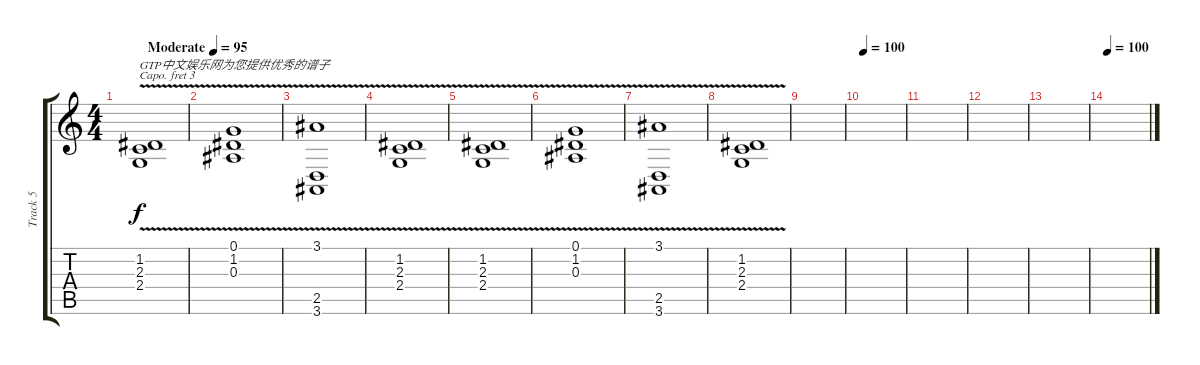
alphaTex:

\track ("Track 5" "Track 5") {instrument choiraahs}
\staff {score tabs}
\capo 3
\tuning (E4 B3 G3 D3 A2 E2) {hide}
\ts (4 4)
\tempo (95 "Moderate")
\clef g2
\ks c
(1.2 2.3 2.4{v}).1{txt "GTP中文娱乐网为您提供优秀的谱子" dy f instrument choiraahs} |
(0.1{v} 1.2 0.3).1 |
(3.1{v} 2.5 3.6).1 |
(1.2 2.3 2.4{v}).1 |
(1.2 2.3 2.4{v}).1 |
(0.1{v} 1.2 0.3).1 |
(3.1{v} 2.5 3.6).1 |
(1.2 2.3 2.4{v}).1 |
|
\tempo 100
|
|
|
|
\tempo 100
